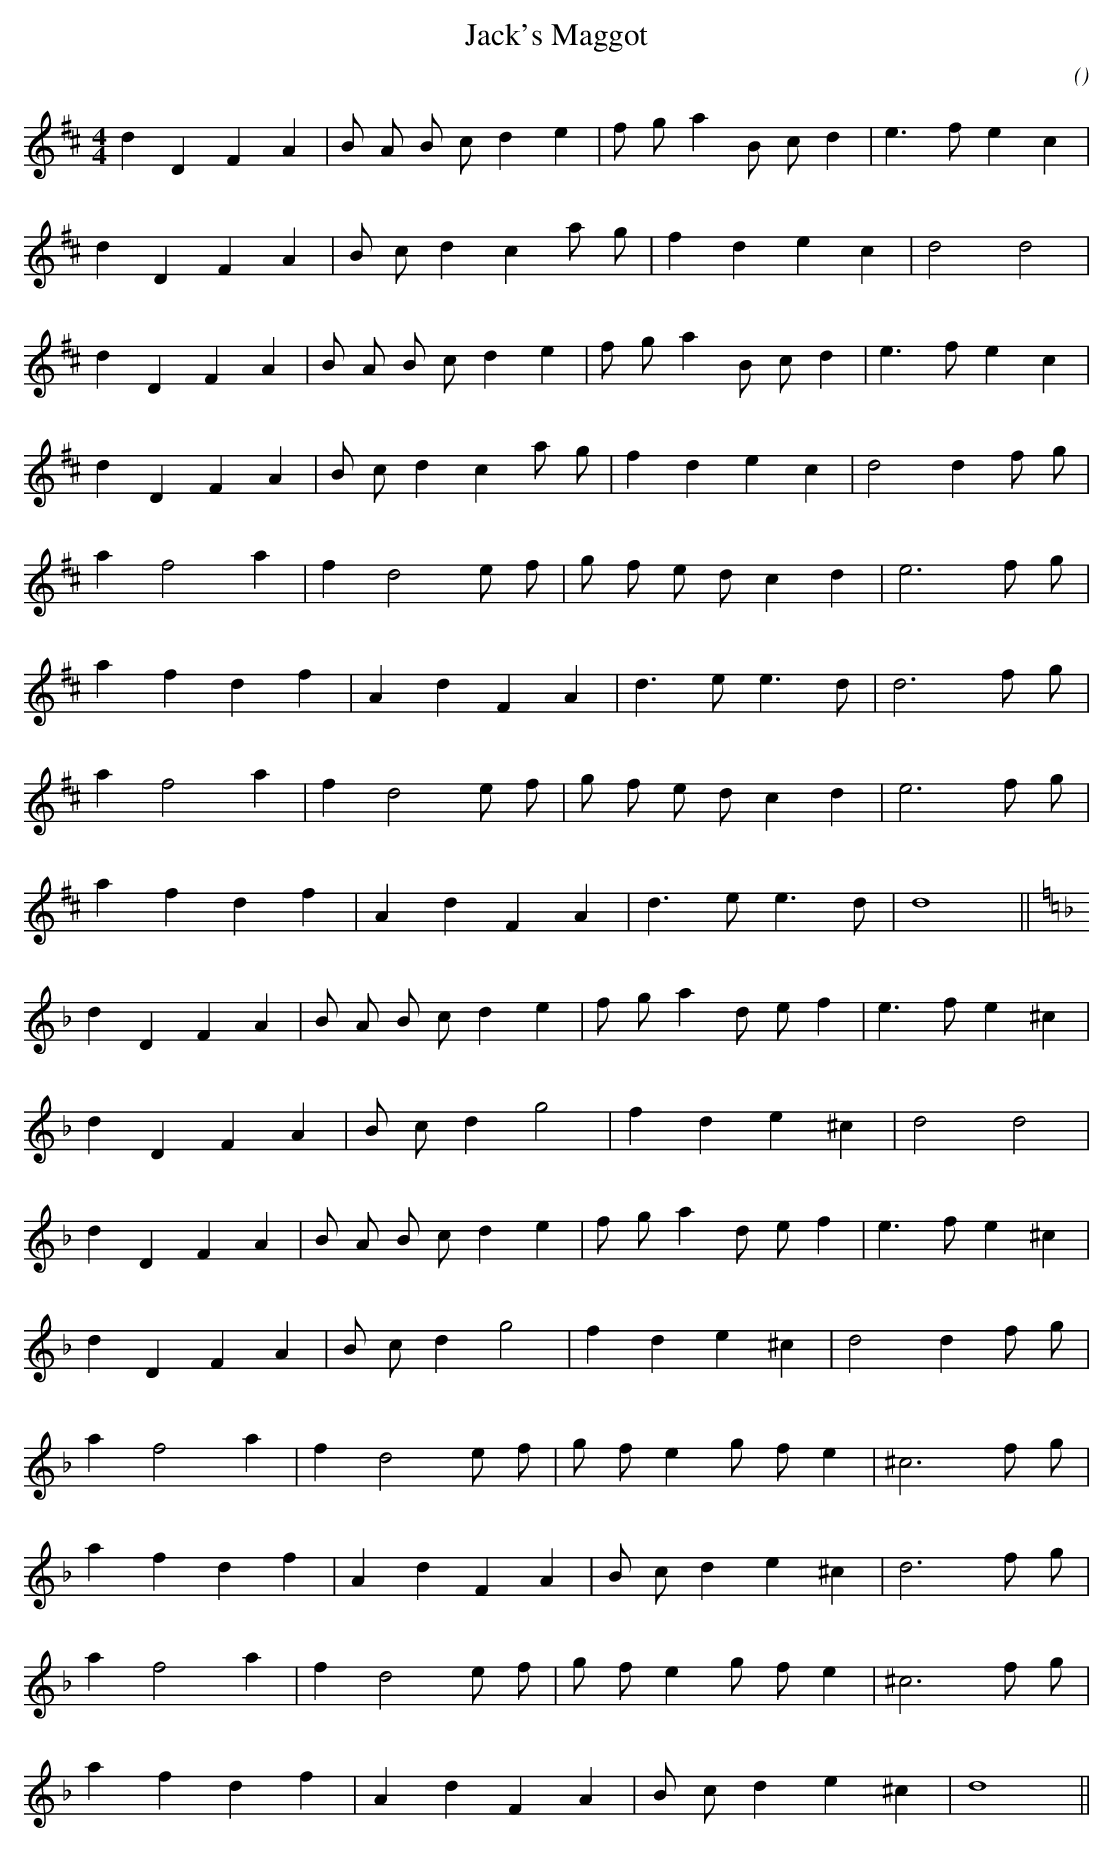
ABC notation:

X:1
T: Jack's Maggot
C:
O:
M:4/4
K:D
K:D
M:4/4
L:1/16
d4 D4 F4 A4 |B2 A2 B2 c2 d4 e4 |f2 g2 a4 B2 c2 d4 |e6 f2 e4 c4 |
d4 D4 F4 A4 |B2 c2 d4 c4 a2 g2 |f4 d4 e4 c4 |d8 d8 |
d4 D4 F4 A4 |B2 A2 B2 c2 d4 e4 |f2 g2 a4 B2 c2 d4 |e6 f2 e4 c4 |
d4 D4 F4 A4 |B2 c2 d4 c4 a2 g2 |f4 d4 e4 c4 |d8 d4 f2 g2 |
a4 f8 a4 |f4 d8 e2 f2 |g2 f2 e2 d2 c4 d4 |e12 f2 g2 |
a4 f4 d4 f4 |A4 d4 F4 A4 |d6 e2 e6 d2 |d12 f2 g2 |
a4 f8 a4 |f4 d8 e2 f2 |g2 f2 e2 d2 c4 d4 |e12 f2 g2 |
a4 f4 d4 f4 |A4 d4 F4 A4 |d6 e2 e6 d2 |d16 ||
K:Dm
d4 D4 F4 A4 |B2 A2 B2 c2 d4 e4 |f2 g2 a4 d2 e2 f4 |e6 f2 e4 ^c4 |
d4 D4 F4 A4 |B2 c2 d4 g8 |f4 d4 e4 ^c4 |d8 d8 |
d4 D4 F4 A4 |B2 A2 B2 c2 d4 e4 |f2 g2 a4 d2 e2 f4 |e6 f2 e4 ^c4 |
d4 D4 F4 A4 |B2 c2 d4 g8 |f4 d4 e4 ^c4 |d8 d4 f2 g2 |
a4 f8 a4 |f4 d8 e2 f2 |g2 f2 e4 g2 f2 e4 |^c12 f2 g2 |
a4 f4 d4 f4 |A4 d4 F4 A4 |B2 c2 d4 e4 ^c4 |d12 f2 g2 |
a4 f8 a4 |f4 d8 e2 f2 |g2 f2 e4 g2 f2 e4 |^c12 f2 g2 |
a4 f4 d4 f4 |A4 d4 F4 A4 |B2 c2 d4 e4 ^c4 |d16 ||
